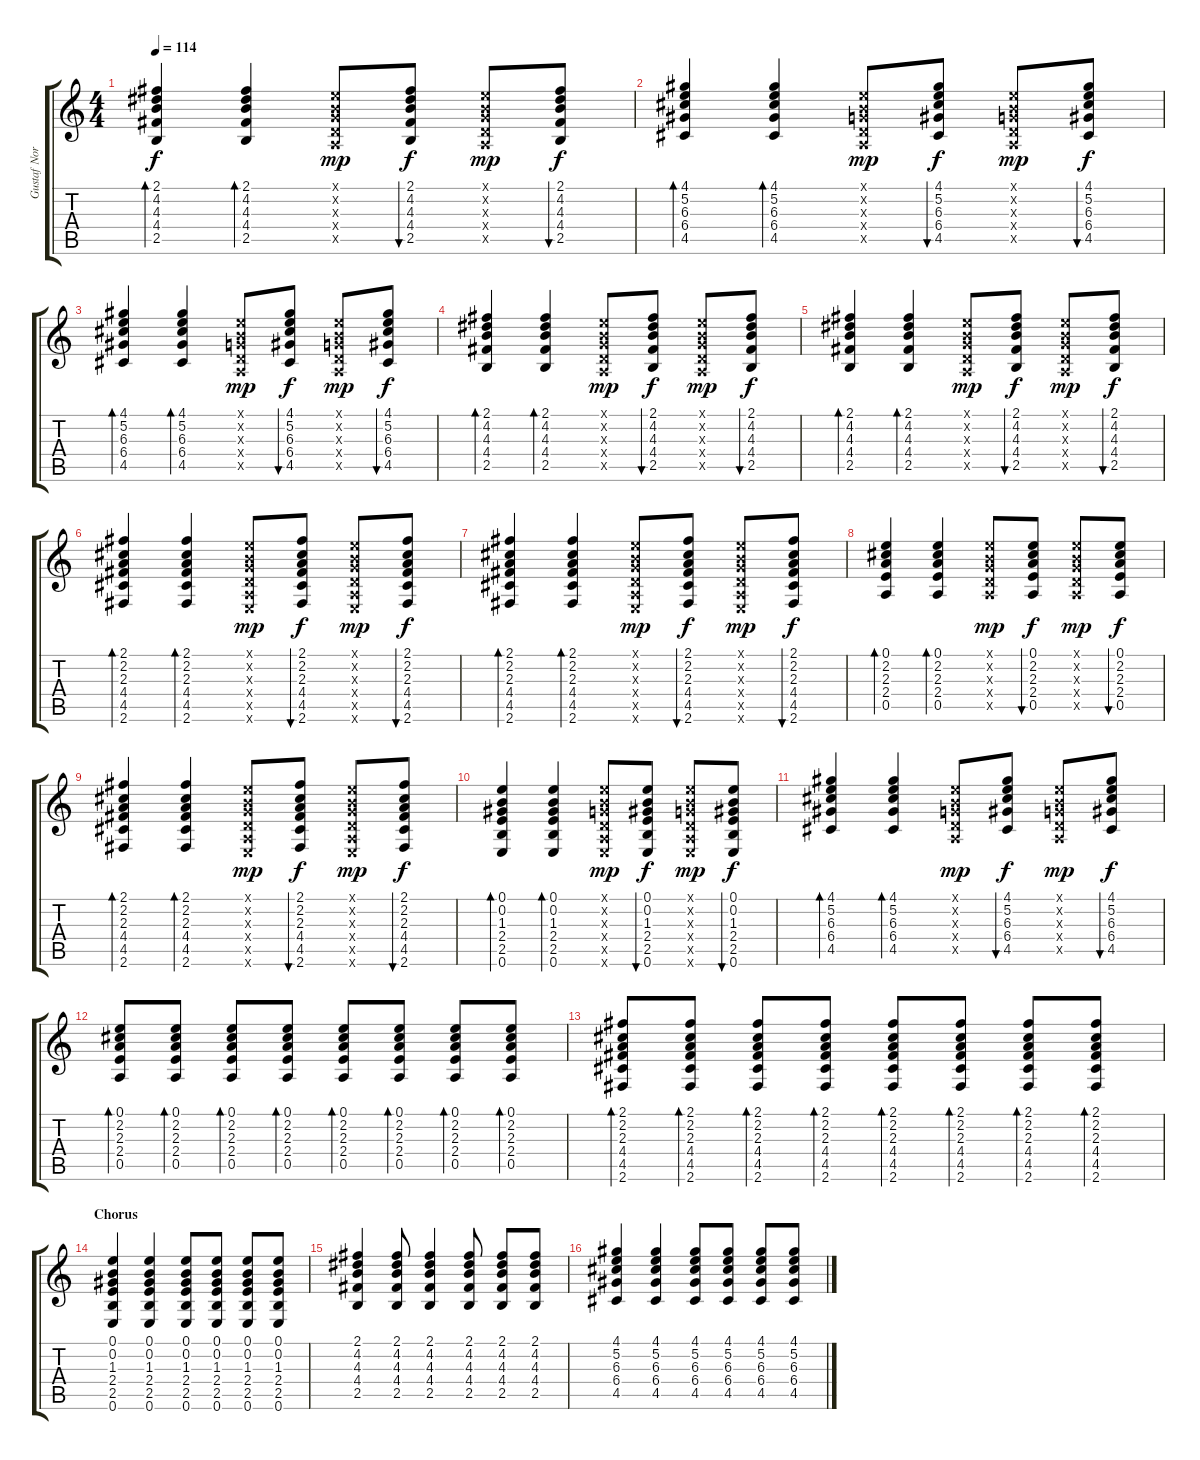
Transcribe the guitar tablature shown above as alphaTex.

\track ("Gustaf Norén - Rhythm Guitar" "Gustaf Nor") {instrument electricguitarclean}
\staff {score tabs}
\tuning (E4 B3 G3 D3 A2 E2) {hide}
\ts (4 4)
\tempo 114
\clef g2
\ks c
(2.1 4.2 4.3 4.4 2.5).4{bd 30 dy f} (2.1 4.2 4.3 4.4 2.5).4{bd 30} (0.1{x} 0.2{x} 0.3{x} 0.4{x} 0.5{x}).8{dy mp} (2.1 4.2 4.3 4.4 2.5).8{bu 30 dy f} (0.1{x} 0.2{x} 0.3{x} 0.4{x} 0.5{x}).8{dy mp} (2.1 4.2 4.3 4.4 2.5).8{bu 30 dy f} |
(4.1 5.2 6.3 6.4 4.5).4{bd 30} (4.1 5.2 6.3 6.4 4.5).4{bd 30} (0.1{x} 0.2{x} 0.3{x} 0.4{x} 0.5{x}).8{dy mp} (4.1 5.2 6.3 6.4 4.5).8{bu 30 dy f} (0.1{x} 0.2{x} 0.3{x} 0.4{x} 0.5{x}).8{dy mp} (4.1 5.2 6.3 6.4 4.5).8{bu 30 dy f} |
(4.1 5.2 6.3 6.4 4.5).4{bd 30} (4.1 5.2 6.3 6.4 4.5).4{bd 30} (0.1{x} 0.2{x} 0.3{x} 0.4{x} 0.5{x}).8{dy mp} (4.1 5.2 6.3 6.4 4.5).8{bu 30 dy f} (0.1{x} 0.2{x} 0.3{x} 0.4{x} 0.5{x}).8{dy mp} (4.1 5.2 6.3 6.4 4.5).8{bu 30 dy f} |
(2.1 4.2 4.3 4.4 2.5).4{bd 30} (2.1 4.2 4.3 4.4 2.5).4{bd 30} (0.1{x} 0.2{x} 0.3{x} 0.4{x} 0.5{x}).8{dy mp} (2.1 4.2 4.3 4.4 2.5).8{bu 30 dy f} (0.1{x} 0.2{x} 0.3{x} 0.4{x} 0.5{x}).8{dy mp} (2.1 4.2 4.3 4.4 2.5).8{bu 30 dy f} |
(2.1 4.2 4.3 4.4 2.5).4{bd 30} (2.1 4.2 4.3 4.4 2.5).4{bd 30} (0.1{x} 0.2{x} 0.3{x} 0.4{x} 0.5{x}).8{dy mp} (2.1 4.2 4.3 4.4 2.5).8{bu 30 dy f} (0.1{x} 0.2{x} 0.3{x} 0.4{x} 0.5{x}).8{dy mp} (2.1 4.2 4.3 4.4 2.5).8{bu 30 dy f} |
(2.1 2.2 2.3 4.4 4.5 2.6).4{bd 30} (2.1 2.2 2.3 4.4 4.5 2.6).4{bd 30} (0.1{x} 0.2{x} 0.3{x} 0.4{x} 0.5{x} 0.6{x}).8{dy mp} (2.1 2.2 2.3 4.4 4.5 2.6).8{bu 30 dy f} (0.1{x} 0.2{x} 0.3{x} 0.4{x} 0.5{x} 0.6{x}).8{dy mp} (2.1 2.2 2.3 4.4 4.5 2.6).8{bu 30 dy f} |
(2.1 2.2 2.3 4.4 4.5 2.6).4{bd 30} (2.1 2.2 2.3 4.4 4.5 2.6).4{bd 30} (0.1{x} 0.2{x} 0.3{x} 0.4{x} 0.5{x} 0.6{x}).8{dy mp} (2.1 2.2 2.3 4.4 4.5 2.6).8{bu 30 dy f} (0.1{x} 0.2{x} 0.3{x} 0.4{x} 0.5{x} 0.6{x}).8{dy mp} (2.1 2.2 2.3 4.4 4.5 2.6).8{bu 30 dy f} |
(0.1 2.2 2.3 2.4 0.5).4{bd 30} (0.1 2.2 2.3 2.4 0.5).4{bd 30} (0.1{x} 0.2{x} 0.3{x} 0.4{x} 0.5{x}).8{dy mp} (0.1 2.2 2.3 2.4 0.5).8{bu 30 dy f} (0.1{x} 0.2{x} 0.3{x} 0.4{x} 0.5{x}).8{dy mp} (0.1 2.2 2.3 2.4 0.5).8{bu 30 dy f} |
(2.1 2.2 2.3 4.4 4.5 2.6).4{bd 30} (2.1 2.2 2.3 4.4 4.5 2.6).4{bd 30} (0.1{x} 0.2{x} 0.3{x} 0.4{x} 0.5{x} 0.6{x}).8{dy mp} (2.1 2.2 2.3 4.4 4.5 2.6).8{bu 30 dy f} (0.1{x} 0.2{x} 0.3{x} 0.4{x} 0.5{x} 0.6{x}).8{dy mp} (2.1 2.2 2.3 4.4 4.5 2.6).8{bu 30 dy f} |
(0.1 0.2 1.3 2.4 2.5 0.6).4{bd 30} (0.1 0.2 1.3 2.4 2.5 0.6).4{bd 30} (0.1{x} 0.2{x} 0.3{x} 0.4{x} 0.5{x} 0.6{x}).8{dy mp} (0.1 0.2 1.3 2.4 2.5 0.6).8{bu 30 dy f} (0.1{x} 0.2{x} 0.3{x} 0.4{x} 0.5{x} 0.6{x}).8{dy mp} (0.1 0.2 1.3 2.4 2.5 0.6).8{bu 30 dy f} |
(4.1 5.2 6.3 6.4 4.5).4{bd 30} (4.1 5.2 6.3 6.4 4.5).4{bd 30} (0.1{x} 0.2{x} 0.3{x} 0.4{x} 0.5{x}).8{dy mp} (4.1 5.2 6.3 6.4 4.5).8{bu 30 dy f} (0.1{x} 0.2{x} 0.3{x} 0.4{x} 0.5{x}).8{dy mp} (4.1 5.2 6.3 6.4 4.5).8{bu 30 dy f} |
(0.1 2.2 2.3 2.4 0.5).8{bd 30} (0.1 2.2 2.3 2.4 0.5).8{bd 30} (0.1 2.2 2.3 2.4 0.5).8{bd 30} (0.1 2.2 2.3 2.4 0.5).8{bd 30} (0.1 2.2 2.3 2.4 0.5).8{bd 30} (0.1 2.2 2.3 2.4 0.5).8{bd 30} (0.1 2.2 2.3 2.4 0.5).8{bd 30} (0.1 2.2 2.3 2.4 0.5).8{bd 30} |
(2.1 2.2 2.3 4.4 4.5 2.6).8{bd 30} (2.1 2.2 2.3 4.4 4.5 2.6).8{bd 30} (2.1 2.2 2.3 4.4 4.5 2.6).8{bd 30} (2.1 2.2 2.3 4.4 4.5 2.6).8{bd 30} (2.1 2.2 2.3 4.4 4.5 2.6).8{bd 30} (2.1 2.2 2.3 4.4 4.5 2.6).8{bd 30} (2.1 2.2 2.3 4.4 4.5 2.6).8{bd 30} (2.1 2.2 2.3 4.4 4.5 2.6).8{bd 30} |
\section ("" "Chorus")
(0.1 0.2 1.3 2.4 2.5 0.6).4{volume 7} (0.1 0.2 1.3 2.4 2.5 0.6).4 (0.1 0.2 1.3 2.4 2.5 0.6).8 (0.1 0.2 1.3 2.4 2.5 0.6).8 (0.1 0.2 1.3 2.4 2.5 0.6).8 (0.1 0.2 1.3 2.4 2.5 0.6).8 |
(2.1 4.2 4.3 4.4 2.5).4 (2.1 4.2 4.3 4.4 2.5).8 (2.1 4.2 4.3 4.4 2.5).4 (2.1 4.2 4.3 4.4 2.5).8 (2.1 4.2 4.3 4.4 2.5).8 (2.1 4.2 4.3 4.4 2.5).8 |
(4.1 5.2 6.3 6.4 4.5).4 (4.1 5.2 6.3 6.4 4.5).4 (4.1 5.2 6.3 6.4 4.5).8 (4.1 5.2 6.3 6.4 4.5).8 (4.1 5.2 6.3 6.4 4.5).8 (4.1 5.2 6.3 6.4 4.5).8
